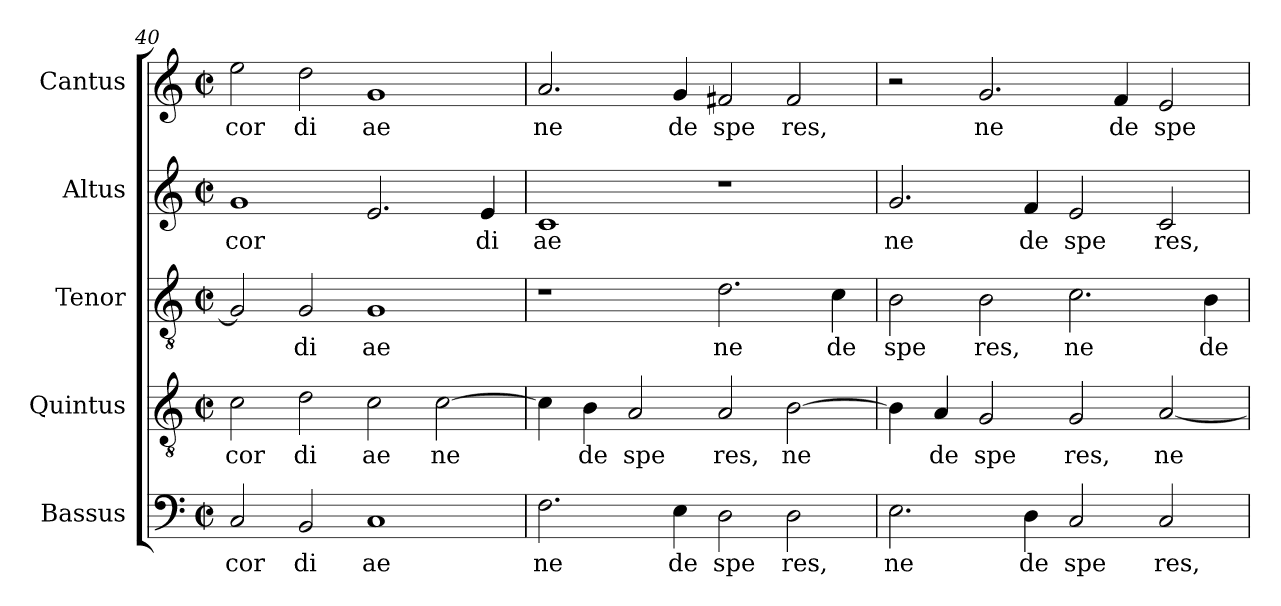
**kern	**text	**kern	**text	**kern	**text	**kern	**text	**kern	**text
*part5	*part5	*part4	*part4	*part3	*part3	*part2	*part2	*part1	*part1
*staff5	*staff5	*staff4	*staff4	*staff3	*staff3	*staff2	*staff2	*staff1	*staff1
*I"Bassus	*	*I"Quintus	*	*I"Tenor	*	*I"Altus	*	*I"Cantus	*
*clefF4	*	*clefGv2	*	*clefGv2	*	*clefG2	*	*clefG2	*
*M2/2	*	*M2/2	*	*M2/2	*	*M2/2	*	*M2/2	*
*met(c|)	*	*met(c|)	*	*met(c|)	*	*met(c|)	*	*met(c|)	*
=40	=40	=40	=40	=40	=40	=40	=40	=40	=40
!	!LO:LY:b:cj	!	!LO:LY:b:cj	!	!	!	!LO:LY:b:cj	!	!LO:LY:b:cj
2C/	cor	2c\	cor	2G/]	.	1g	cor	2ee\	cor
!	!LO:LY:b:cj	!	!LO:LY:b:cj	!	!LO:LY:b:cj	!	!	!	!LO:LY:b:cj
2BB/	di	2d\	di	2G/	di	.	.	2dd\	di
!	!LO:LY:b:cj	!	!LO:LY:b:cj	!	!LO:LY:b:cj	!	!	!	!LO:LY:b:cj
1C	ae	2c\	ae	1G	ae	2.e/	.	1g	ae
!	!	!	!LO:LY:b:cj	!	!	!	!	!	!
.	.	[>2c\	ne	.	.	.	.	.	.
!	!	!	!	!	!	!	!LO:LY:b:cj	!	!
.	.	.	.	.	.	4e/	di	.	.
=41	=41	=41	=41	=41	=41	=41	=41	=41	=41
!	!LO:LY:b:cj	!	!	!	!	!	!LO:LY:b:cj	!	!LO:LY:b:cj
2.F\	ne	4c\]	.	1r	.	1c	ae	2.a/	ne
!	!	!	!LO:LY:b:cj	!	!	!	!	!	!
.	.	4B\	de	.	.	.	.	.	.
!	!	!	!LO:LY:b:cj	!	!	!	!	!	!
.	.	2A/	spe	.	.	.	.	.	.
!	!LO:LY:b:cj	!	!	!	!	!	!	!	!LO:LY:b:cj
4E\	de	.	.	.	.	.	.	4g/	de
!	!LO:LY:b:cj	!	!LO:LY:b:cj	!	!LO:LY:b:cj	!	!	!	!LO:LY:b:cj
2D\	spe	2A/	res,	2.d\	ne	1r	.	2f#X/	spe
!	!LO:LY:b:cj	!	!LO:LY:b:cj	!	!	!	!	!	!LO:LY:b:cj
2D\	res,	[>2B\	ne	.	.	.	.	2f#/	res,
!	!	!	!	!	!LO:LY:b:cj	!	!	!	!
.	.	.	.	4c\	de	.	.	.	.
=42	=42	=42	=42	=42	=42	=42	=42	=42	=42
!	!LO:LY:b:cj	!	!	!	!LO:LY:b:cj	!	!LO:LY:b:cj	!	!
2.E\	ne	4B\]	.	2B\	spe	2.g/	ne	2r	.
!	!	!	!LO:LY:b:cj	!	!	!	!	!	!
.	.	4A/	de	.	.	.	.	.	.
!	!	!	!LO:LY:b:cj	!	!LO:LY:b:cj	!	!	!	!LO:LY:b:cj
.	.	2G/	spe	2B\	res,	.	.	2.g/	ne
!	!LO:LY:b:cj	!	!	!	!	!	!LO:LY:b:cj	!	!
4D\	de	.	.	.	.	4f/	de	.	.
!	!LO:LY:b:cj	!	!LO:LY:b:cj	!	!LO:LY:b:cj	!	!LO:LY:b:cj	!	!
2C/	spe	2G/	res,	2.c\	ne	2e/	spe	.	.
!	!	!	!	!	!	!	!	!	!LO:LY:b:cj
.	.	.	.	.	.	.	.	4f/	de
!	!LO:LY:b:cj	!	!LO:LY:b:cj	!	!	!	!LO:LY:b:cj	!	!LO:LY:b:cj
2C/	res,	[>2A/	ne	.	.	2c/	res,	2e/	spe
!	!	!	!	!	!LO:LY:b:cj	!	!	!	!
.	.	.	.	4B\	de	.	.	.	.
=	=	=	=	=	=	=	=	=	=
*-	*-	*-	*-	*-	*-	*-	*-	*-	*-
